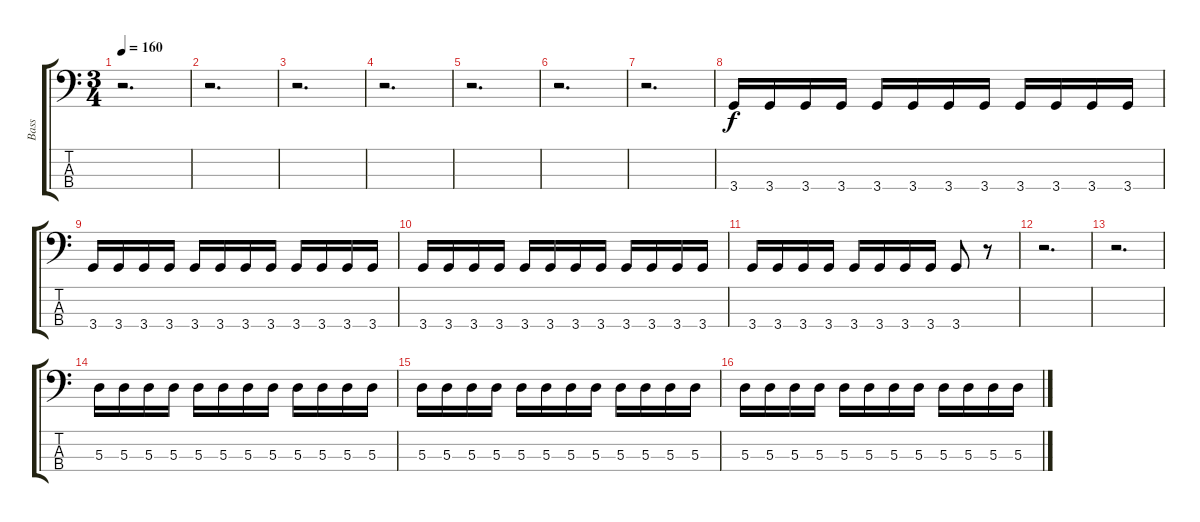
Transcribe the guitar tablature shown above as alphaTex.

\track ("Bass" "Bass") {instrument electricbasspick}
\staff {score tabs}
\tuning (G2 D2 A1 E1) {hide}
\ts (3 4)
\tempo 160
\clef f4
\ks c
r.2{d dy f instrument electricbasspick} |
r.2{d} |
r.2{d} |
r.2{d} |
r.2{d} |
r.2{d} |
r.2{d} |
3.4.16 3.4.16 3.4.16 3.4.16 3.4.16 3.4.16 3.4.16 3.4.16 3.4.16 3.4.16 3.4.16 3.4.16 |
3.4.16 3.4.16 3.4.16 3.4.16 3.4.16 3.4.16 3.4.16 3.4.16 3.4.16 3.4.16 3.4.16 3.4.16 |
3.4.16 3.4.16 3.4.16 3.4.16 3.4.16 3.4.16 3.4.16 3.4.16 3.4.16 3.4.16 3.4.16 3.4.16 |
3.4.16 3.4.16 3.4.16 3.4.16 3.4.16 3.4.16 3.4.16 3.4.16 3.4.8 r.8 |
r.2{d} |
r.2{d} |
5.3.16 5.3.16 5.3.16 5.3.16 5.3.16 5.3.16 5.3.16 5.3.16 5.3.16 5.3.16 5.3.16 5.3.16 |
5.3.16 5.3.16 5.3.16 5.3.16 5.3.16 5.3.16 5.3.16 5.3.16 5.3.16 5.3.16 5.3.16 5.3.16 |
5.3.16 5.3.16 5.3.16 5.3.16 5.3.16 5.3.16 5.3.16 5.3.16 5.3.16 5.3.16 5.3.16 5.3.16
